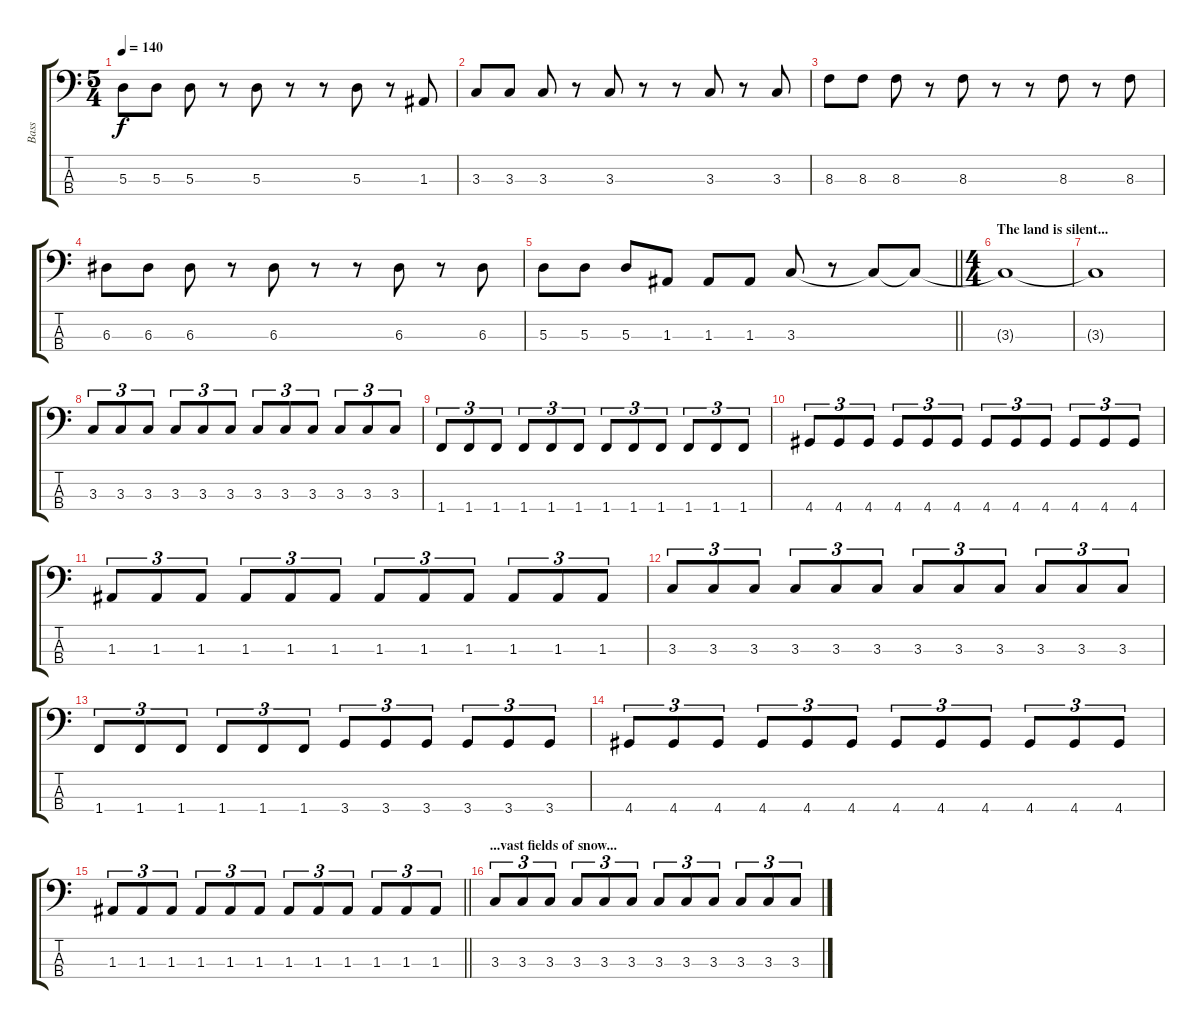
\track ("Bass" "Bass") {instrument electricbasspick}
\staff {score tabs}
\tuning (G2 D2 A1 E1) {hide}
\ts (5 4)
\tempo 140
\clef f4
\ks c
5.3.8{dy f} 5.3.8 5.3.8 r.8 5.3.8 r.8 r.8 5.3.8 r.8 1.3.8 |
3.3.8 3.3.8 3.3.8 r.8 3.3.8 r.8 r.8 3.3.8 r.8 3.3.8 |
8.3.8 8.3.8 8.3.8 r.8 8.3.8 r.8 r.8 8.3.8 r.8 8.3.8 |
6.3.8 6.3.8 6.3.8 r.8 6.3.8 r.8 r.8 6.3.8 r.8 6.3.8 |
\barLineRight lightlight
5.3.8 5.3.8 5.3.8 1.3.8 1.3.8 1.3.8 3.3.8 r.8 3.3{t}.8 3.3{t}.8 |
\ts (4 4)
\section ("" "The land is silent...")
3.3{t}.1 |
3.3{t}.1 |
3.3.8{tu (3 2)} 3.3.8{tu (3 2)} 3.3.8{tu (3 2)} 3.3.8{tu (3 2)} 3.3.8{tu (3 2)} 3.3.8{tu (3 2)} 3.3.8{tu (3 2)} 3.3.8{tu (3 2)} 3.3.8{tu (3 2)} 3.3.8{tu (3 2)} 3.3.8{tu (3 2)} 3.3.8{tu (3 2)} |
1.4.8{tu (3 2)} 1.4.8{tu (3 2)} 1.4.8{tu (3 2)} 1.4.8{tu (3 2)} 1.4.8{tu (3 2)} 1.4.8{tu (3 2)} 1.4.8{tu (3 2)} 1.4.8{tu (3 2)} 1.4.8{tu (3 2)} 1.4.8{tu (3 2)} 1.4.8{tu (3 2)} 1.4.8{tu (3 2)} |
4.4.8{tu (3 2)} 4.4.8{tu (3 2)} 4.4.8{tu (3 2)} 4.4.8{tu (3 2)} 4.4.8{tu (3 2)} 4.4.8{tu (3 2)} 4.4.8{tu (3 2)} 4.4.8{tu (3 2)} 4.4.8{tu (3 2)} 4.4.8{tu (3 2)} 4.4.8{tu (3 2)} 4.4.8{tu (3 2)} |
1.3.8{tu (3 2)} 1.3.8{tu (3 2)} 1.3.8{tu (3 2)} 1.3.8{tu (3 2)} 1.3.8{tu (3 2)} 1.3.8{tu (3 2)} 1.3.8{tu (3 2)} 1.3.8{tu (3 2)} 1.3.8{tu (3 2)} 1.3.8{tu (3 2)} 1.3.8{tu (3 2)} 1.3.8{tu (3 2)} |
3.3.8{tu (3 2)} 3.3.8{tu (3 2)} 3.3.8{tu (3 2)} 3.3.8{tu (3 2)} 3.3.8{tu (3 2)} 3.3.8{tu (3 2)} 3.3.8{tu (3 2)} 3.3.8{tu (3 2)} 3.3.8{tu (3 2)} 3.3.8{tu (3 2)} 3.3.8{tu (3 2)} 3.3.8{tu (3 2)} |
1.4.8{tu (3 2)} 1.4.8{tu (3 2)} 1.4.8{tu (3 2)} 1.4.8{tu (3 2)} 1.4.8{tu (3 2)} 1.4.8{tu (3 2)} 3.4.8{tu (3 2)} 3.4.8{tu (3 2)} 3.4.8{tu (3 2)} 3.4.8{tu (3 2)} 3.4.8{tu (3 2)} 3.4.8{tu (3 2)} |
4.4.8{tu (3 2)} 4.4.8{tu (3 2)} 4.4.8{tu (3 2)} 4.4.8{tu (3 2)} 4.4.8{tu (3 2)} 4.4.8{tu (3 2)} 4.4.8{tu (3 2)} 4.4.8{tu (3 2)} 4.4.8{tu (3 2)} 4.4.8{tu (3 2)} 4.4.8{tu (3 2)} 4.4.8{tu (3 2)} |
\barLineRight lightlight
1.3.8{tu (3 2)} 1.3.8{tu (3 2)} 1.3.8{tu (3 2)} 1.3.8{tu (3 2)} 1.3.8{tu (3 2)} 1.3.8{tu (3 2)} 1.3.8{tu (3 2)} 1.3.8{tu (3 2)} 1.3.8{tu (3 2)} 1.3.8{tu (3 2)} 1.3.8{tu (3 2)} 1.3.8{tu (3 2)} |
\section ("" "...vast fields of snow...")
3.3.8{tu (3 2)} 3.3.8{tu (3 2)} 3.3.8{tu (3 2)} 3.3.8{tu (3 2)} 3.3.8{tu (3 2)} 3.3.8{tu (3 2)} 3.3.8{tu (3 2)} 3.3.8{tu (3 2)} 3.3.8{tu (3 2)} 3.3.8{tu (3 2)} 3.3.8{tu (3 2)} 3.3.8{tu (3 2)}
